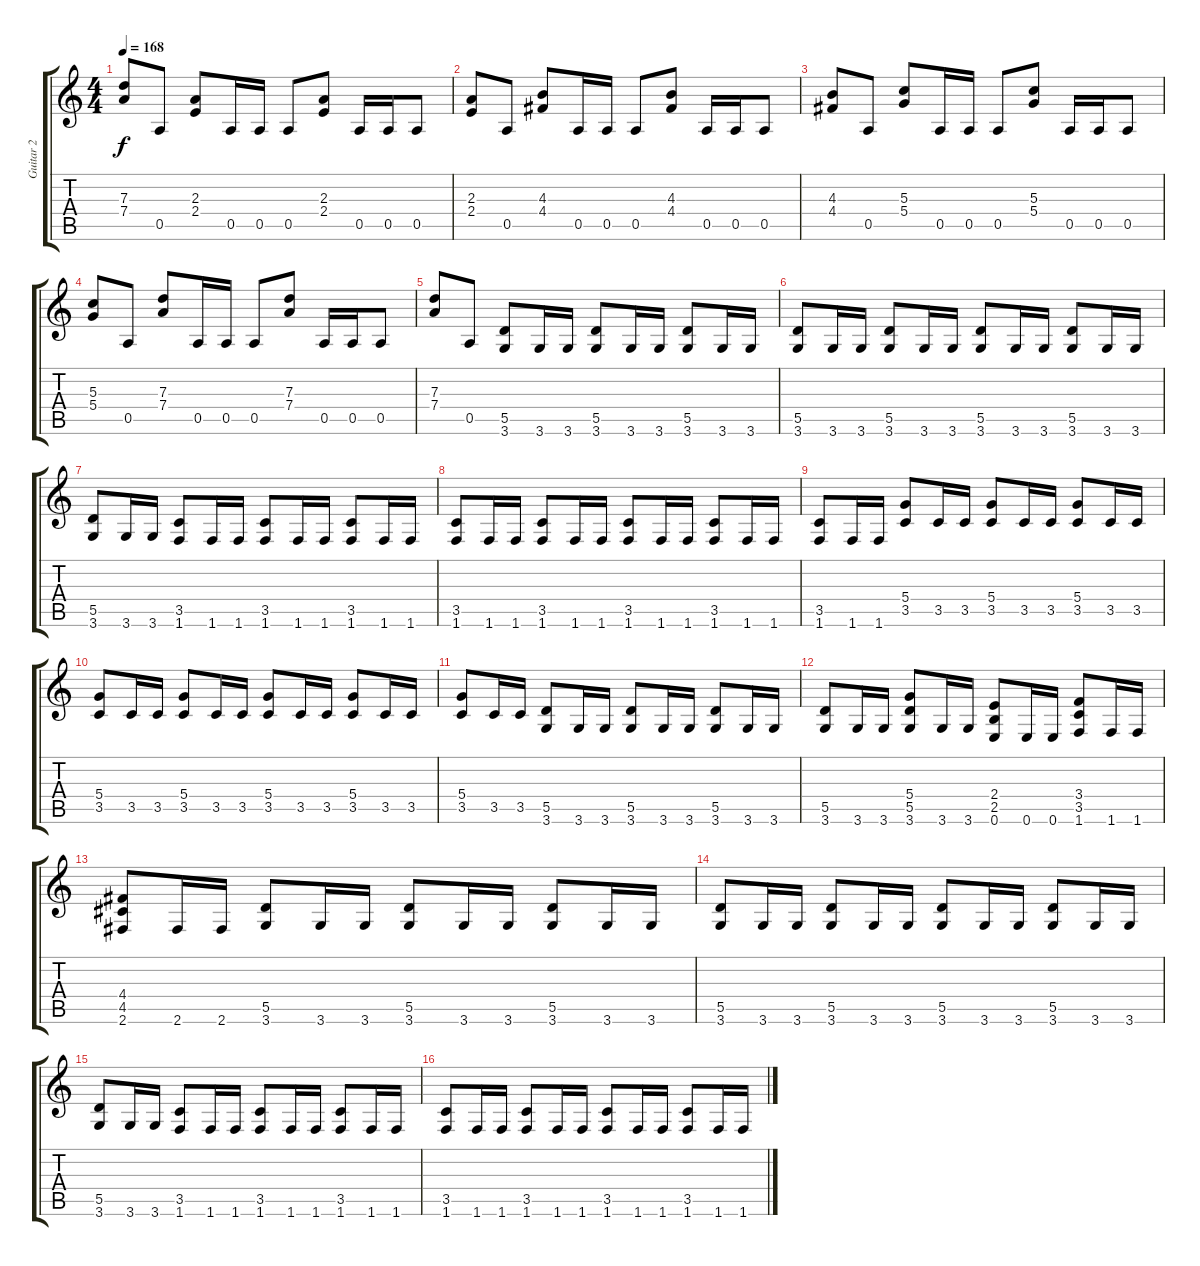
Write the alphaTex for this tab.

\track ("Guitar 2" "Guitar 2") {instrument distortionguitar}
\staff {score tabs}
\tuning (E4 B3 G3 D3 A2 E2) {hide}
\ts (4 4)
\tempo 168
\clef g2
\ks c
(7.3 7.4).8{dy f} 0.5.8 (2.3 2.4).8 0.5.16 0.5.16 0.5.8 (2.3 2.4).8 0.5.16 0.5.16 0.5.8 |
(2.3 2.4).8 0.5.8 (4.3 4.4).8 0.5.16 0.5.16 0.5.8 (4.3 4.4).8 0.5.16 0.5.16 0.5.8 |
(4.3 4.4).8 0.5.8 (5.3 5.4).8 0.5.16 0.5.16 0.5.8 (5.3 5.4).8 0.5.16 0.5.16 0.5.8 |
(5.3 5.4).8 0.5.8 (7.3 7.4).8 0.5.16 0.5.16 0.5.8 (7.3 7.4).8 0.5.16 0.5.16 0.5.8 |
(7.3 7.4).8 0.5.8 (5.5 3.6).8 3.6.16 3.6.16 (5.5 3.6).8 3.6.16 3.6.16 (5.5 3.6).8 3.6.16 3.6.16 |
(5.5 3.6).8 3.6.16 3.6.16 (5.5 3.6).8 3.6.16 3.6.16 (5.5 3.6).8 3.6.16 3.6.16 (5.5 3.6).8 3.6.16 3.6.16 |
(5.5 3.6).8 3.6.16 3.6.16 (3.5 1.6).8 1.6.16 1.6.16 (3.5 1.6).8 1.6.16 1.6.16 (3.5 1.6).8 1.6.16 1.6.16 |
(3.5 1.6).8 1.6.16 1.6.16 (3.5 1.6).8 1.6.16 1.6.16 (3.5 1.6).8 1.6.16 1.6.16 (3.5 1.6).8 1.6.16 1.6.16 |
(3.5 1.6).8 1.6.16 1.6.16 (5.4 3.5).8 3.5.16 3.5.16 (5.4 3.5).8 3.5.16 3.5.16 (5.4 3.5).8 3.5.16 3.5.16 |
(5.4 3.5).8 3.5.16 3.5.16 (5.4 3.5).8 3.5.16 3.5.16 (5.4 3.5).8 3.5.16 3.5.16 (5.4 3.5).8 3.5.16 3.5.16 |
(5.4 3.5).8 3.5.16 3.5.16 (5.5 3.6).8 3.6.16 3.6.16 (5.5 3.6).8 3.6.16 3.6.16 (5.5 3.6).8 3.6.16 3.6.16 |
(5.5 3.6).8 3.6.16 3.6.16 (5.4 5.5 3.6).8 3.6.16 3.6.16 (2.4 2.5 0.6).8 0.6.16 0.6.16 (3.4 3.5 1.6).8 1.6.16 1.6.16 |
(4.4 4.5 2.6).8 2.6.16 2.6.16 (5.5 3.6).8 3.6.16 3.6.16 (5.5 3.6).8 3.6.16 3.6.16 (5.5 3.6).8 3.6.16 3.6.16 |
(5.5 3.6).8 3.6.16 3.6.16 (5.5 3.6).8 3.6.16 3.6.16 (5.5 3.6).8 3.6.16 3.6.16 (5.5 3.6).8 3.6.16 3.6.16 |
(5.5 3.6).8 3.6.16 3.6.16 (3.5 1.6).8 1.6.16 1.6.16 (3.5 1.6).8 1.6.16 1.6.16 (3.5 1.6).8 1.6.16 1.6.16 |
(3.5 1.6).8 1.6.16 1.6.16 (3.5 1.6).8 1.6.16 1.6.16 (3.5 1.6).8 1.6.16 1.6.16 (3.5 1.6).8 1.6.16 1.6.16
